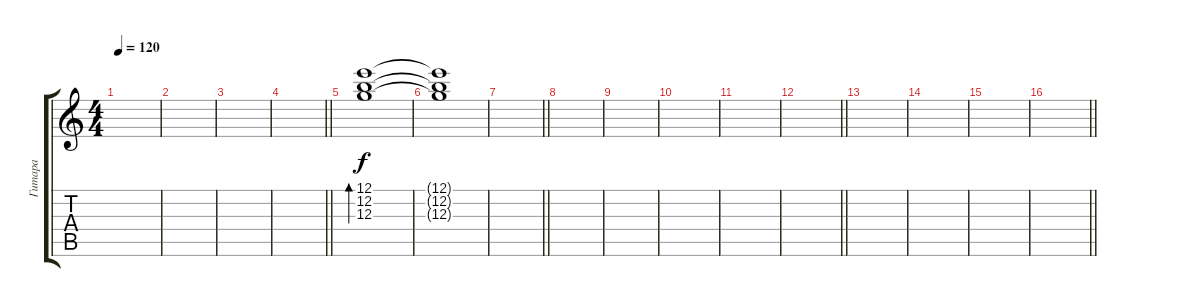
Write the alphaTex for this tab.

\track ("Гитара" "Гитара") {instrument electricguitarjazz}
\staff {score tabs}
\tuning (E4 B3 G3 D3 A2 E2) {hide}
\ts (4 4)
\tempo 120
\clef g2
\ks c
|
|
|
\barLineRight lightlight
|
(12.1 12.2 12.3).1{bd 480 dy f} |
(12.1{t} 12.2{t} 12.3{t}).1 |
\barLineRight lightlight
|
|
|
|
|
\barLineRight lightlight
|
|
|
|
\barLineRight lightlight
